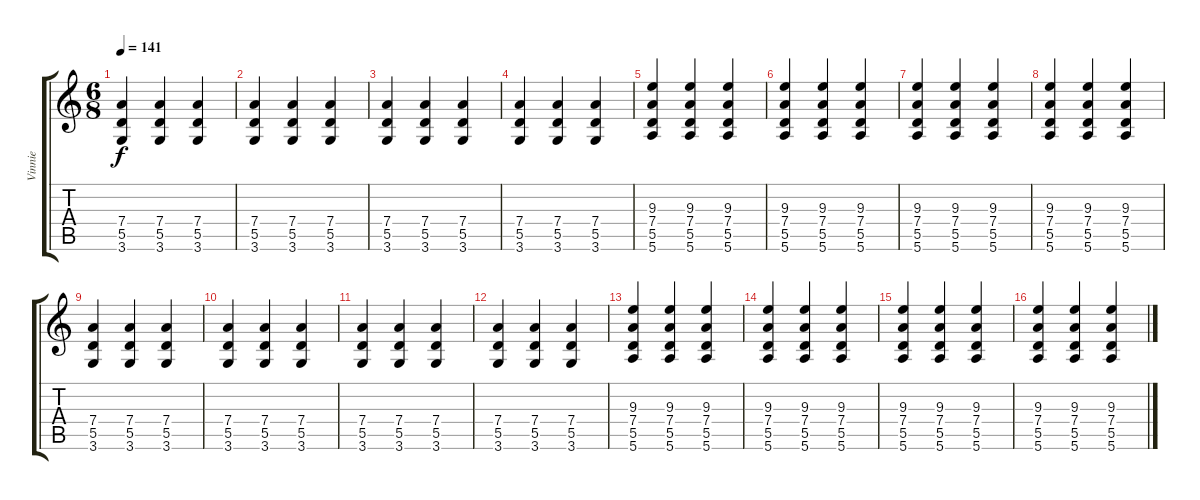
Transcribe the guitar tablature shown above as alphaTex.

\track ("Vinnie" "Vinnie") {instrument distortionguitar}
\staff {score tabs}
\tuning (E4 B3 G3 D3 A2 E2) {hide}
\ts (6 8)
\tempo 141
\clef g2
\ks c
(7.4 5.5 3.6).4{dy f} (7.4 5.5 3.6).4 (7.4 5.5 3.6).4 |
(7.4 5.5 3.6).4 (7.4 5.5 3.6).4 (7.4 5.5 3.6).4 |
(7.4 5.5 3.6).4 (7.4 5.5 3.6).4 (7.4 5.5 3.6).4 |
(7.4 5.5 3.6).4 (7.4 5.5 3.6).4 (7.4 5.5 3.6).4 |
(9.3 7.4 5.5 5.6).4 (9.3 7.4 5.5 5.6).4 (9.3 7.4 5.5 5.6).4 |
(9.3 7.4 5.5 5.6).4 (9.3 7.4 5.5 5.6).4 (9.3 7.4 5.5 5.6).4 |
(9.3 7.4 5.5 5.6).4 (9.3 7.4 5.5 5.6).4 (9.3 7.4 5.5 5.6).4 |
(9.3 7.4 5.5 5.6).4 (9.3 7.4 5.5 5.6).4 (9.3 7.4 5.5 5.6).4 |
(7.4 5.5 3.6).4 (7.4 5.5 3.6).4 (7.4 5.5 3.6).4 |
(7.4 5.5 3.6).4 (7.4 5.5 3.6).4 (7.4 5.5 3.6).4 |
(7.4 5.5 3.6).4 (7.4 5.5 3.6).4 (7.4 5.5 3.6).4 |
(7.4 5.5 3.6).4 (7.4 5.5 3.6).4 (7.4 5.5 3.6).4 |
(9.3 7.4 5.5 5.6).4 (9.3 7.4 5.5 5.6).4 (9.3 7.4 5.5 5.6).4 |
(9.3 7.4 5.5 5.6).4 (9.3 7.4 5.5 5.6).4 (9.3 7.4 5.5 5.6).4 |
(9.3 7.4 5.5 5.6).4 (9.3 7.4 5.5 5.6).4 (9.3 7.4 5.5 5.6).4 |
(9.3 7.4 5.5 5.6).4 (9.3 7.4 5.5 5.6).4 (9.3 7.4 5.5 5.6).4
